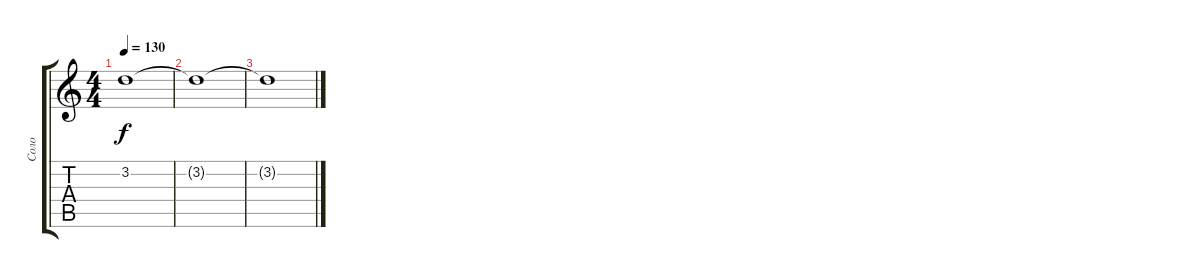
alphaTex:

\track ("Соло" "Соло") {instrument overdrivenguitar}
\staff {score tabs}
\tuning (E4 B3 G3 D3 A2 E2) {hide}
\ts (4 4)
\tempo 130
\clef g2
\ks c
3.2.1{dy f} |
3.2{t}.1 |
3.2{t}.1
